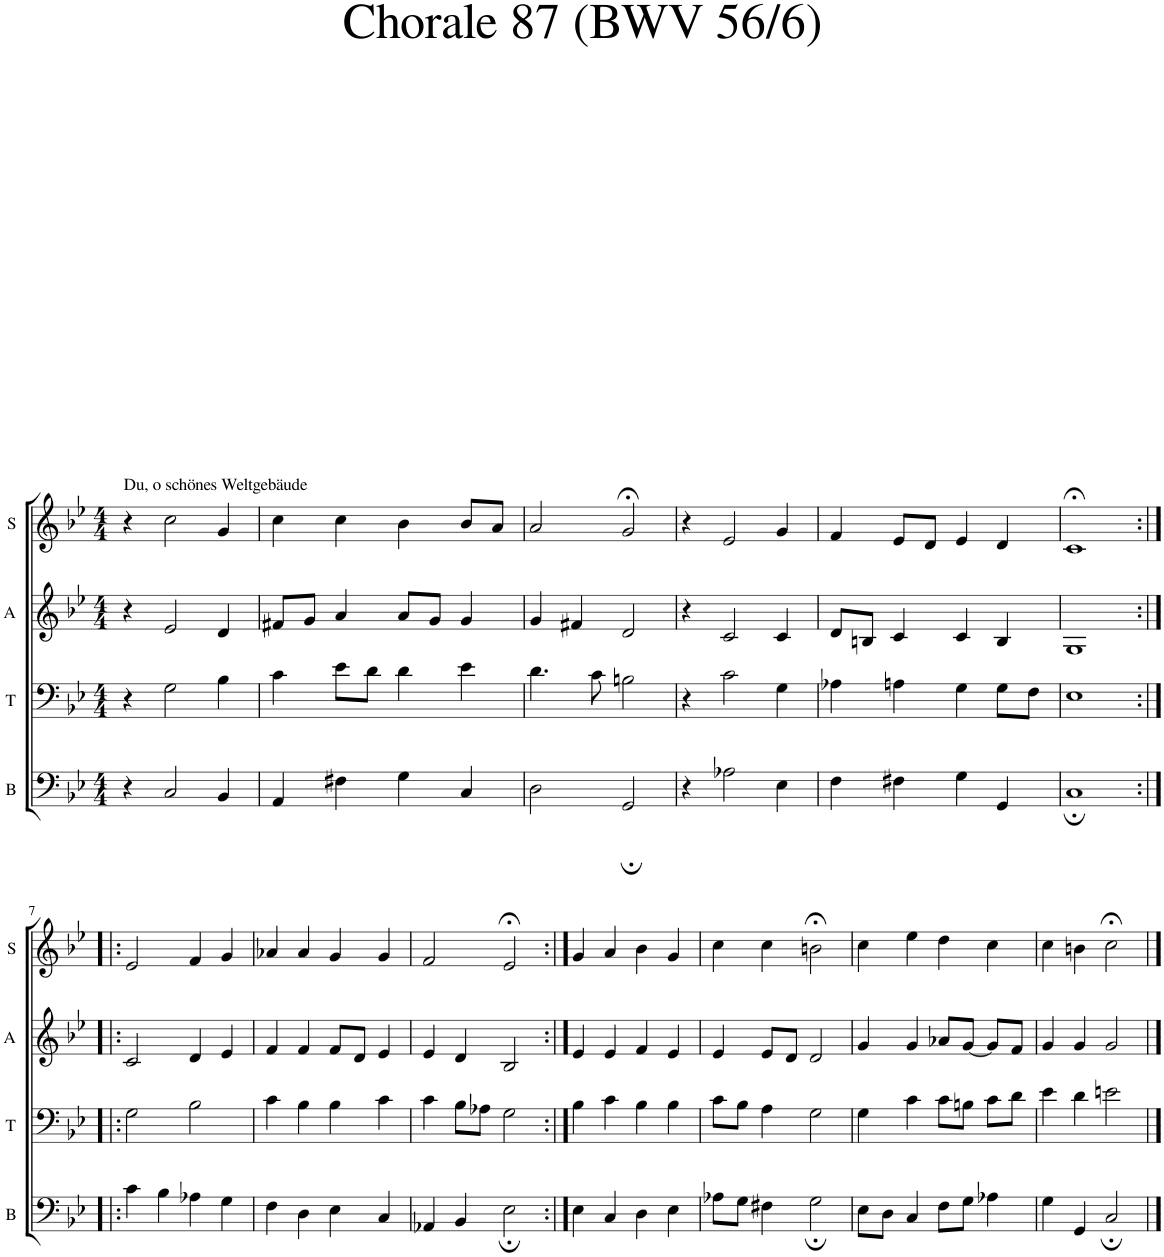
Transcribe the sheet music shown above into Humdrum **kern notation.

**kern	**kern	**kern	**kern
*part4	*part3	*part2	*part1
*staff4	*staff3	*staff2	*staff1
*I"B	*I"T	*I"A	*I"S
*I'B	*I'T	*I'A	*I'S
*clefF4	*clefF4	*clefG2	*clefG2
*k[b-e-]	*k[b-e-]	*k[b-e-]	*k[b-e-]
*M4/4	*M4/4	*M4/4	*M4/4
=1	=1	=1	=1
!	!	!	!LO:TX:a:t=Du, o schönes Weltgebäude
4r	4r	4r	4r
2C/	2G\	2e-/	2cc\
4BB-/	4B-\	4d/	4g/
=2	=2	=2	=2
4AA/	4c\	8f#X/L	4cc\
.	.	8g/J	.
4F#X\	8e-\L	4a/	4cc\
.	8d\J	.	.
4G\	4d\	8a/L	4b-\
.	.	8g/J	.
4C/	4e-\	4g/	8b-/L
.	.	.	8a/J
=3	=3	=3	=3
2D\	4.d\	4g/	2a/
.	.	4f#X/	.
.	8c\	.	.
2GG;/	2Bn\	2d/	2g;</
=4	=4	=4	=4
4r	4r	4r	4r
2A-X\	2c\	2c/	2e-/
4E-\	4G\	4c/	4g/
=5	=5	=5	=5
4F\	4A-X\	8d/L	4f/
.	.	8Bn/J	.
4F#X\	4An\	4c/	8e-/L
.	.	.	8d/J
4G\	4G\	4c/	4e-/
4GG/	8G\L	4B/	4d/
.	8F\J	.	.
=6	=6	=6	=6
1C;	1E-	1G	1c;<
!!LO:LB:g=z
=7:|!|:	=7:|!|:	=7:|!|:	=7:|!|:
4c\	2G\	2c/	2e-/
4B-\	.	.	.
4A-X\	2B-\	4d/	4f/
4G\	.	4e-/	4g/
=8	=8	=8	=8
4F\	4c\	4f/	4a-X/
4D\	4B-\	4f/	4a-/
4E-\	4B-\	8f/L	4g/
.	.	8d/J	.
4C/	4c\	4e-/	4g/
=9	=9	=9	=9
4AA-X/	4c\	4e-/	2f/
4BB-/	8B-\L	4d/	.
.	8A-X\J	.	.
2E-;\	2G\	2B-/	2e-;</
=10:|!	=10:|!	=10:|!	=10:|!
4E-\	4B-\	4e-/	4g/
4C/	4c\	4e-/	4a/
4D\	4B-\	4f/	4b-\
4E-\	4B-\	4e-/	4g/
=11	=11	=11	=11
8A-X\L	8c\L	4e-/	4cc\
8G\J	8B-\J	.	.
4F#X\	4A\	8e-/L	4cc\
.	.	8d/J	.
2G;\	2G\	2d/	2bn;<\
=12	=12	=12	=12
8E-\L	4G\	4g/	4cc\
8D\J	.	.	.
4C/	4c\	4g/	4ee-\
8F\L	8c\L	8a-X/L	4dd\
8G\J	8Bn\J	[8g/J	.
4A-X\	8c\L	8g/L]	4cc\
.	8d\J	8f/J	.
=13	=13	=13	=13
4G\	4e-\	4g/	4cc\
4GG/	4d\	4g/	4bn\
2C;/	2en\	2g/	2cc;<\
==	==	==	==
*-	*-	*-	*-
